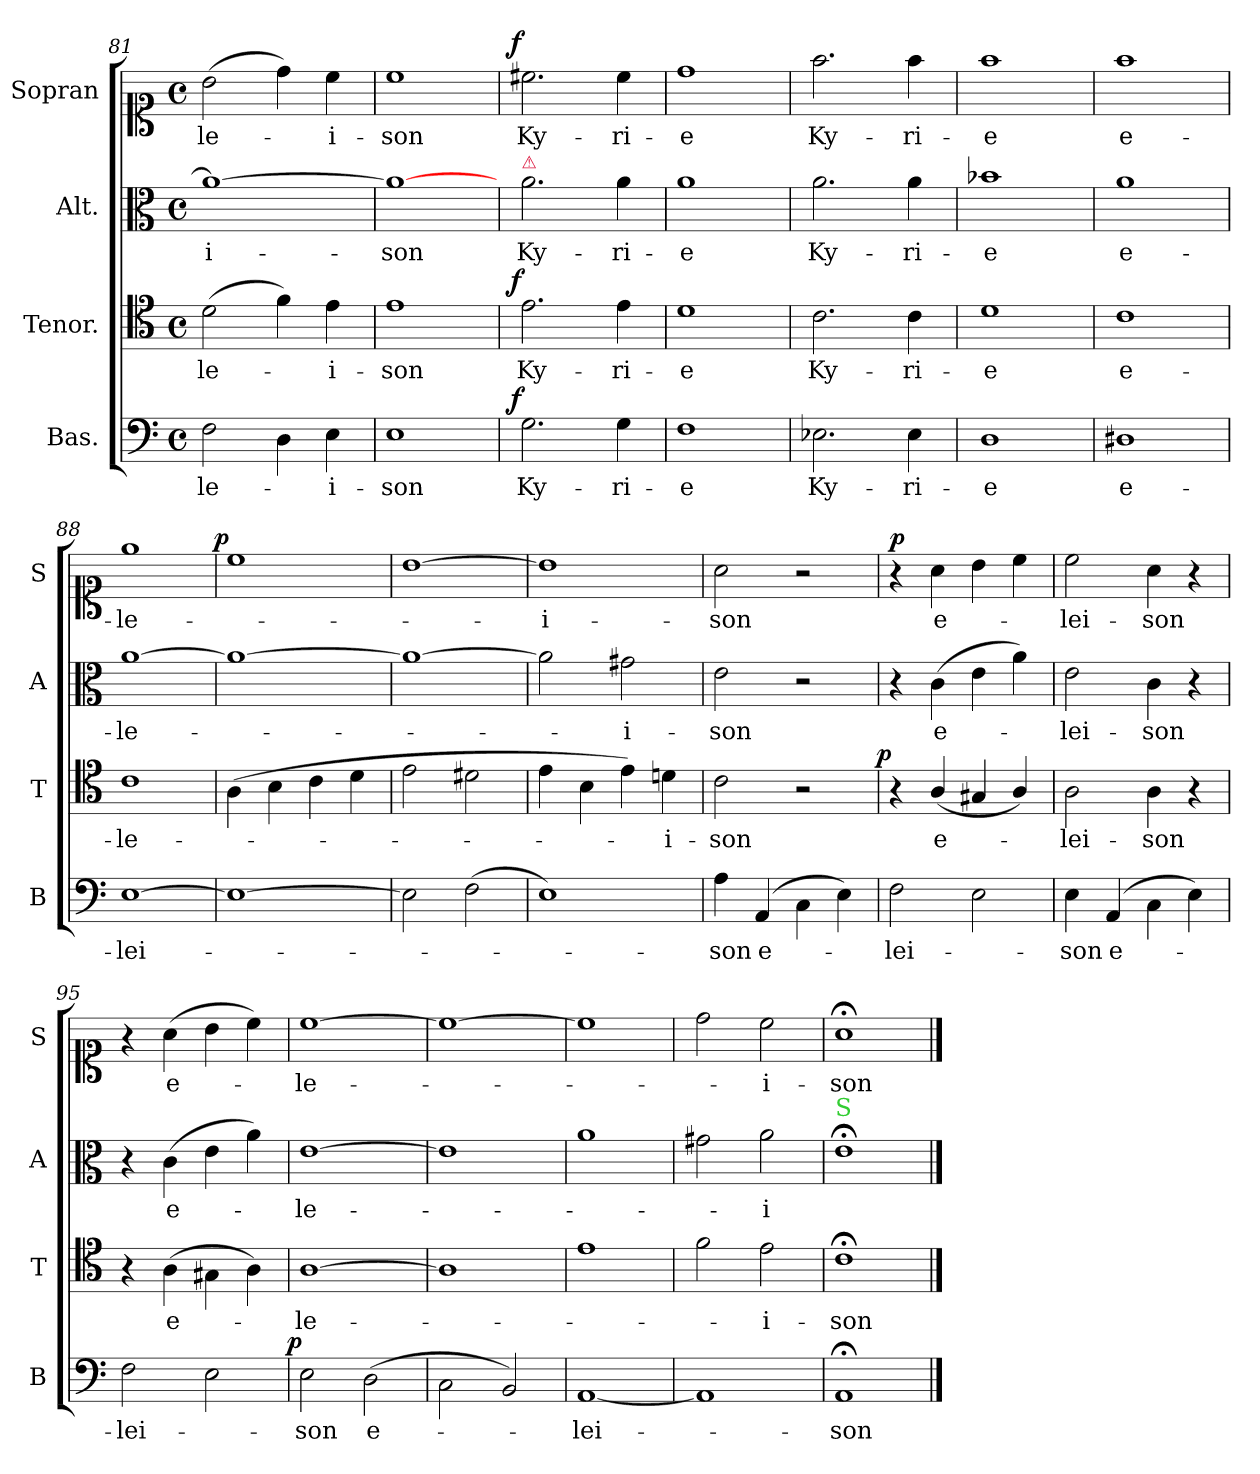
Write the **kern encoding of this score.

**kern	**text	**dynam	**kern	**text	**dynam	**kern	**text	**kern	**text	**dynam
*part4	*part4	*part4	*part3	*part3	*part3	*part2	*part2	*part1	*part1	*part1
*staff4	*staff4	*staff4	*staff3	*staff3	*staff3	*staff2	*staff2	*staff1	*staff1	*staff1
*I"Bas.	*	*	*I"Tenor.	*	*	*I"Alt.	*	*I"Sopran	*	*
*I'B	*	*	*I'T	*	*	*I'A	*	*I'S	*	*
*clefF4	*	*	*clefC4	*	*	*clefC3	*	*clefC1	*	*
*k[]	*	*	*k[]	*	*	*k[]	*	*k[]	*	*
*M4/4	*	*	*M4/4	*	*	*M4/4	*	*M4/4	*	*
*met(c)	*	*	*met(c)	*	*	*met(c)	*	*met(c)	*	*
=81	=81	=81	=81	=81	=81	=81	=81	=81	=81	=81
2F\	-le-	.	(2d\	-le-	.	1a\_	i-	(2b\	-le-	.
4D\	.	.	4f\)	.	.	.	.	4dd\)	.	.
4E\	-i-	.	4e\	-i-	.	.	.	4cc\	-i-	.
=82	=82	=82	=82	=82	=82	=82	=82	=82	=82	=82
1E\	-son	.	1e\	-son	.	1a\_	-son	1cc\	-son	.
=83	=83	=83	=83	=83	=83	=83	=83	=83	=83	=83
!	!	!	!	!	!	!LO:TX:a:color=crimson:t=⚠	!	!	!	!
!	!	!LO:DY:a:rj	!	!	!LO:DY:a:rj	!	!	!	!	!LO:DY:a:rj
2.G\	Ky-	f	2.e\	Ky-	f	2.a\	Ky-	2.cc#X\	Ky-	f
4G\	-ri-	.	4e\	-ri-	.	4a\	-ri-	4cc#\	-ri-	.
=84	=84	=84	=84	=84	=84	=84	=84	=84	=84	=84
1F\	-e	.	1d\	-e	.	1a\	-e	1dd\	-e	.
=85	=85	=85	=85	=85	=85	=85	=85	=85	=85	=85
2.E-X\	Ky-	.	2.c\	Ky-	.	2.a\	Ky-	2.ff\	Ky-	.
4E-\	-ri-	.	4c\	-ri-	.	4a\	-ri-	4ff\	-ri-	.
=86	=86	=86	=86	=86	=86	=86	=86	=86	=86	=86
1D\	-e	.	1d\	-e	.	1b-X\	-e	1ff\	-e	.
=87	=87	=87	=87	=87	=87	=87	=87	=87	=87	=87
1D#X\	e-	.	1c\	e-	.	1a\	e-	1ff\	e-	.
=88	=88	=88	=88	=88	=88	=88	=88	=88	=88	=88
[1E\	-lei-	.	1c\	-le-	.	[1a\	-le-	1ee\	-le-	.
=89	=89	=89	=89	=89	=89	=89	=89	=89	=89	=89
!	!	!	!	!	!	!	!	!	!	!LO:DY:a:rj
1E\_	.	.	(4A\	.	.	1a\_	.	1cc\	.	p
.	.	.	4B\	.	.	.	.	.	.	.
.	.	.	4c\	.	.	.	.	.	.	.
.	.	.	4d\	.	.	.	.	.	.	.
=90	=90	=90	=90	=90	=90	=90	=90	=90	=90	=90
2E\]	.	.	2e\	.	.	1a\_	.	[1b\	.	.
(2F\	.	.	2d#X\	.	.	.	.	.	.	.
=91	=91	=91	=91	=91	=91	=91	=91	=91	=91	=91
1E\)	.	.	4e\	.	.	2a\]	.	1b\]	-i-	.
.	.	.	4B\	.	.	.	.	.	.	.
.	.	.	4e\)	.	.	2g#X\	-i-	.	.	.
.	.	.	4dn\	-i-	.	.	.	.	.	.
=92	=92	=92	=92	=92	=92	=92	=92	=92	=92	=92
4A\	-son	.	2c\	-son	.	2e\	-son	2a\	-son	.
(4AA/	e-	.	.	.	.	.	.	.	.	.
4C\	.	.	2r	.	.	2r	.	2r	.	.
4E\)	.	.	.	.	.	.	.	.	.	.
=93	=93	=93	=93	=93	=93	=93	=93	=93	=93	=93
!	!	!	!	!	!LO:DY:a:rj	!	!	!	!	!LO:DY:a
2F\	-lei-	.	4r	.	p	4r	.	4r	.	p
.	.	.	(4A/	e-	.	(4c\	e-	4a\	e-	.
2E\	.	.	4G#X/	.	.	4e\	.	4b\	.	.
.	.	.	4A/)	.	.	4a\)	.	4cc\	.	.
=94	=94	=94	=94	=94	=94	=94	=94	=94	=94	=94
4E\	-son	.	2A\	-lei-	.	2e\	-lei-	2cc\	lei-	.
(4AA/	e-	.	.	.	.	.	.	.	.	.
4C\	.	.	4A\	-son	.	4c\	-son	4a\	-son	.
4E\)	.	.	4r	.	.	4r	.	4r	.	.
=95	=95	=95	=95	=95	=95	=95	=95	=95	=95	=95
2F\	-lei-	.	4r	.	.	4r	.	4r	.	.
.	.	.	(4A\	e-	.	(4c\	e-	(4a\	e-	.
2E\	.	.	4G#X\	.	.	4e\	.	4b\	.	.
.	.	.	4A\)	.	.	4a\)	.	4cc\)	.	.
=96	=96	=96	=96	=96	=96	=96	=96	=96	=96	=96
!	!	!LO:DY:a:rj	!	!	!	!	!	!	!	!
2E\	-son	p	[1A\	-le-	.	[1e\	-le-	[1cc\	le-	.
(2D\	e-	.	.	.	.	.	.	.	.	.
=97	=97	=97	=97	=97	=97	=97	=97	=97	=97	=97
2C\	.	.	1A\]	.	.	1e\]	.	1cc\_	.	.
2BB/)	.	.	.	.	.	.	.	.	.	.
=98	=98	=98	=98	=98	=98	=98	=98	=98	=98	=98
[1AA/	-lei-	.	1e\	.	.	1a\	.	1cc\]	.	.
=99	=99	=99	=99	=99	=99	=99	=99	=99	=99	=99
1AA/]	.	.	2f\	.	.	2g#X\	.	2dd\	.	.
.	.	.	2e\	-i-	.	2a\	-i	2cc\	-i-	.
=100	=100	=100	=100	=100	=100	=100	=100	=100	=100	=100
!	!	!	!	!	!	!LO:TX:a:color=limegreen:t=S	!	!	!	!
1AA;</	-son	.	1c;<\	-son	.	1e;<\	.	1a;<\	-son	.
==	==	==	==	==	==	==	==	==	==	==
*-	*-	*-	*-	*-	*-	*-	*-	*-	*-	*-
